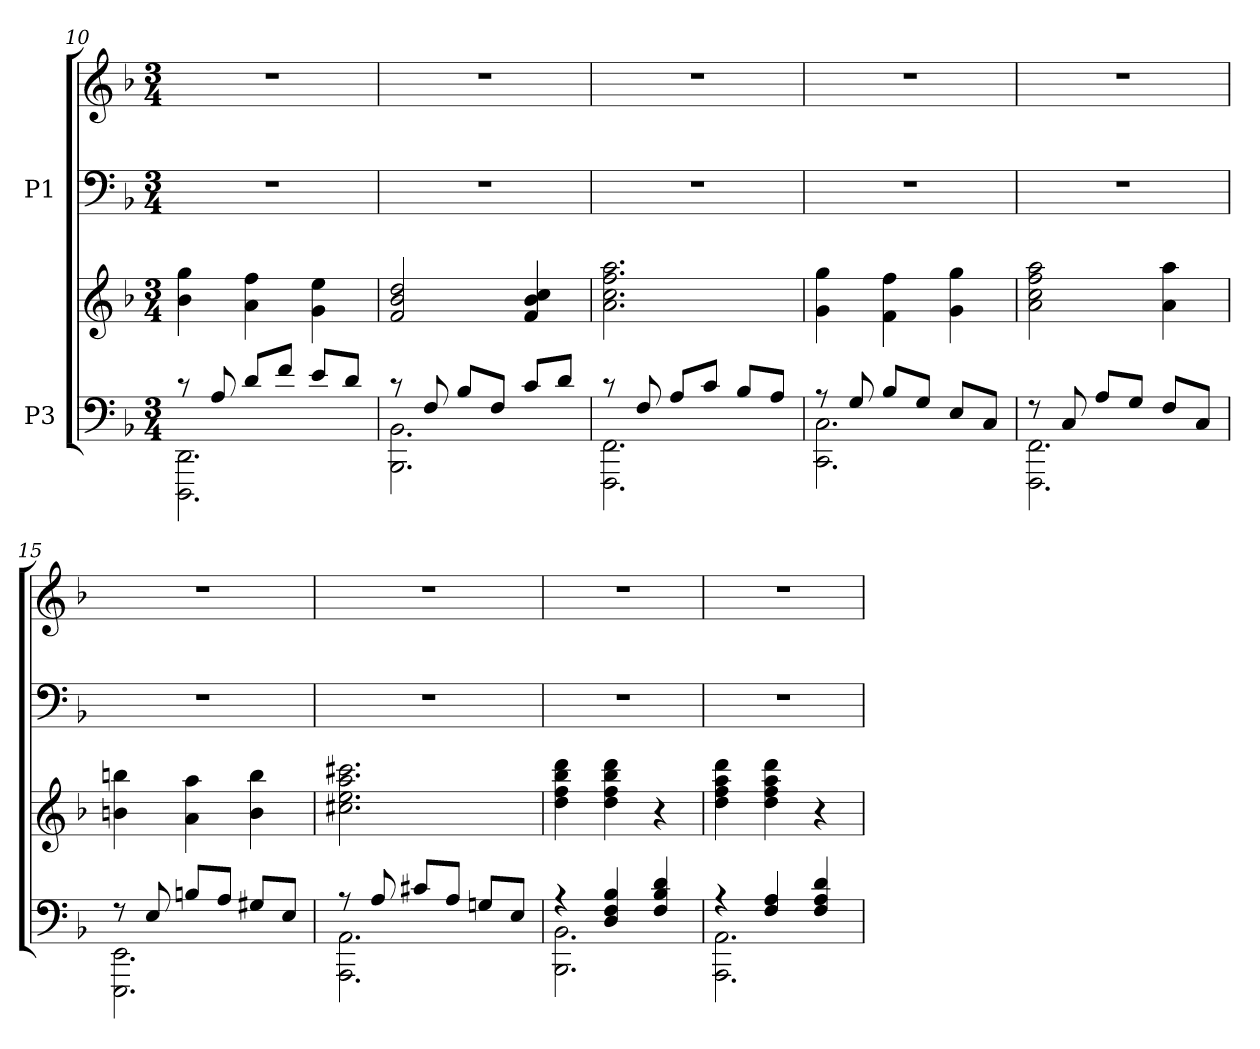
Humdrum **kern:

**kern	**kern	**kern	**kern
*part2	*part2	*part1	*part1
*staff4	*staff3	*staff2	*staff1
*I"P3	*	*I"P1	*
!!LO:LB:g=z
*clefF4	*clefG2	*clefF4	*clefG2
*k[b-]	*k[b-]	*k[b-]	*k[b-]
*F:	*F:	*F:	*F:
*M3/4	*M3/4	*M3/4	*M3/4
=10	=10	=10	=10
*^	*	*	*
!	!	!	!LO:N:vis=1	!LO:N:vis=1
8r	2.DDDi\ 2.DDi	4b-i\ 4ggi	2.r	2.r
8Ai/	.	.	.	.
8di/L	.	4ai\ 4ffi	.	.
8fi/J	.	.	.	.
8ei/L	.	4gi\ 4eei	.	.
8di/J	.	.	.	.
=11	=11	=11	=11	=11
!	!	!	!LO:N:vis=1	!LO:N:vis=1
8r	2.BBB-i\ 2.BB-i	2fi/ 2b-i 2ddi	2.r	2.r
8Fi/	.	.	.	.
8B-i/L	.	.	.	.
8Fi/J	.	.	.	.
8ci/L	.	4fi/ 4b-i 4cci	.	.
8di/J	.	.	.	.
=12	=12	=12	=12	=12
!	!	!	!LO:N:vis=1	!LO:N:vis=1
8r	2.FFFi\ 2.FFi	2.ai\ 2.cci 2.ffi 2.aai	2.r	2.r
8Fi/	.	.	.	.
8Ai/L	.	.	.	.
8ci/J	.	.	.	.
8B-i/L	.	.	.	.
8Ai/J	.	.	.	.
=13	=13	=13	=13	=13
!	!	!	!LO:N:vis=1	!LO:N:vis=1
8r	2.CCi\ 2.Ci	4gi\ 4ggi	2.r	2.r
8Gi/	.	.	.	.
8B-i/L	.	4fi\ 4ffi	.	.
8Gi/J	.	.	.	.
8Ei/L	.	4gi\ 4ggi	.	.
8Ci/J	.	.	.	.
!!LO:LB:g=z
=14	=14	=14	=14	=14
!	!	!	!LO:N:vis=1	!LO:N:vis=1
8r	2.FFFi\ 2.FFi	2ai\ 2cci 2ffi 2aai	2.r	2.r
8Ci/	.	.	.	.
8Ai/L	.	.	.	.
8Gi/J	.	.	.	.
8Fi/L	.	4ai\ 4aai	.	.
8Ci/J	.	.	.	.
=15	=15	=15	=15	=15
!	!	!	!LO:N:vis=1	!LO:N:vis=1
8r	2.EEEi\ 2.EEi	4bni\ 4bbni	2.r	2.r
8Ei/	.	.	.	.
8Bni/L	.	4ai\ 4aai	.	.
8Ai/J	.	.	.	.
8G#Xi/L	.	4bi\ 4bbi	.	.
8Ei/J	.	.	.	.
=16	=16	=16	=16	=16
!	!	!	!LO:N:vis=1	!LO:N:vis=1
8r	2.AAAi\ 2.AAi	2.cc#Xi\ 2.eei 2.aai 2.ccc#Xi	2.r	2.r
8Ai/	.	.	.	.
8c#Xi/L	.	.	.	.
8Ai/J	.	.	.	.
8Gni/L	.	.	.	.
8Ei/J	.	.	.	.
=17	=17	=17	=17	=17
!	!	!	!LO:N:vis=1	!LO:N:vis=1
4r	2.BBB-i\ 2.BB-i	4ddi\ 4ffi 4bb-i 4dddi	2.r	2.r
4Di/ 4Fi 4B-i	.	4ddi\ 4ffi 4bb-i 4dddi	.	.
4Fi/ 4B-i 4di	.	4r	.	.
!!LO:LB:g=z
=18	=18	=18	=18	=18
!	!	!	!LO:N:vis=1	!LO:N:vis=1
4r	2.AAAi\ 2.AAi	4ddi\ 4ffi 4aai 4dddi	2.r	2.r
4Fi/ 4Ai	.	4ddi\ 4ffi 4aai 4dddi	.	.
4Fi/ 4Ai 4di	.	4r	.	.
*v	*v	*	*	*
=	=	=	=
*-	*-	*-	*-
